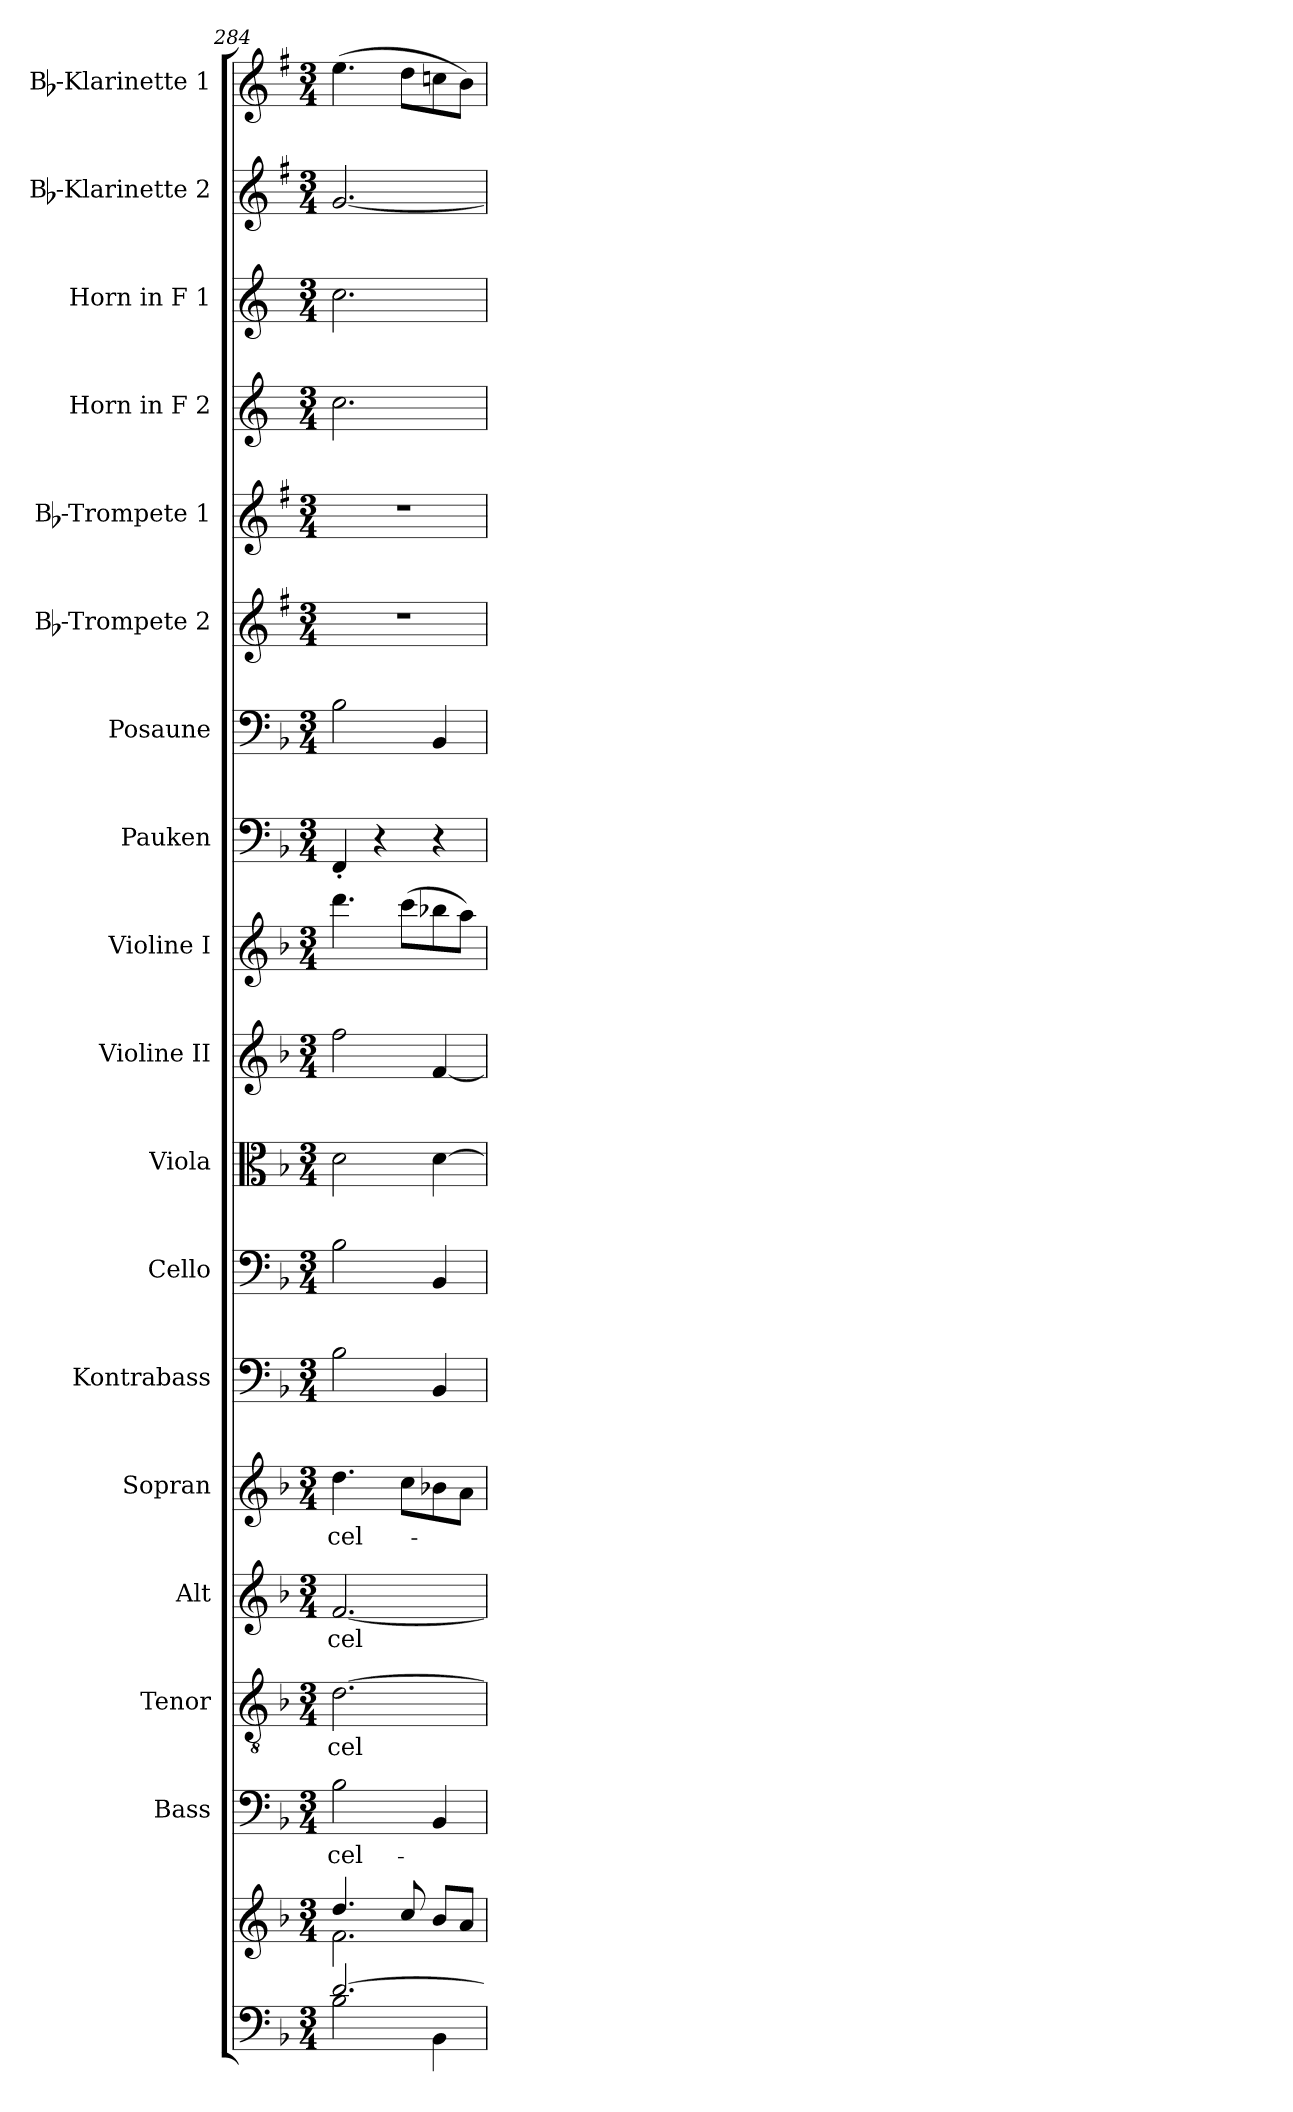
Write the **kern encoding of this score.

**kern	**kern	**kern	**text	**kern	**text	**kern	**text	**kern	**text	**kern	**kern	**kern	**kern	**kern	**kern	**kern	**kern	**kern	**kern	**kern	**kern	**kern
*part18	*part18	*part17	*part17	*part16	*part16	*part15	*part15	*part14	*part14	*part13	*part12	*part11	*part10	*part9	*part8	*part7	*part6	*part5	*part4	*part3	*part2	*part1
*staff19	*staff18	*staff17	*staff17	*staff16	*staff16	*staff15	*staff15	*staff14	*staff14	*staff13	*staff12	*staff11	*staff10	*staff9	*staff8	*staff7	*staff6	*staff5	*staff4	*staff3	*staff2	*staff1
*	*	*I"Bass	*	*I"Tenor	*	*I"Alt	*	*I"Sopran	*	*I"Kontrabass	*I"Cello	*I"Viola	*I"Violine II	*I"Violine I	*I"Pauken	*I"Posaune	*I"Bb-Trompete 2	*I"Bb-Trompete 1	*I"Horn in F 2	*I"Horn in F 1	*I"Bb-Klarinette 2	*I"Bb-Klarinette 1
*	*	*I'B.	*	*I'T.	*	*I'A.	*	*I'S.	*	*I'Kb.	*	*I'Vla.	*I'Vl. II	*I'Vl. I	*I'Pk.	*I'Pos.	*I'Bb Trp. 2	*I'Bb Trp. 1	*	*	*I'Bb Kl. 2	*I'Bb Kl. 1
*clefF4	*clefG2	*clefF4	*	*clefGv2	*	*clefG2	*	*clefG2	*	*clefF4	*clefF4	*clefC3	*clefG2	*clefG2	*clefF4	*clefF4	*clefG2	*clefG2	*clefG2	*clefG2	*clefG2	*clefG2
*	*	*	*	*	*	*	*	*	*	*ITrd7c12	*	*	*	*	*	*	*ITrd1c2	*ITrd1c2	*ITrd4c7	*ITrd4c7	*ITrd1c2	*ITrd1c2
*k[b-]	*k[b-]	*k[b-]	*	*k[b-]	*	*k[b-]	*	*k[b-]	*	*k[b-]	*k[b-]	*k[b-]	*k[b-]	*k[b-]	*k[b-]	*k[b-]	*k[b-]	*k[b-]	*k[b-]	*k[b-]	*k[b-]	*k[b-]
*F:	*F:	*F:	*	*F:	*	*F:	*	*F:	*	*F:	*F:	*F:	*F:	*F:	*F:	*F:	*F:	*F:	*F:	*F:	*F:	*F:
*M3/4	*M3/4	*M3/4	*	*M3/4	*	*M3/4	*	*M3/4	*	*M3/4	*M3/4	*M3/4	*M3/4	*M3/4	*M3/4	*M3/4	*M3/4	*M3/4	*M3/4	*M3/4	*M3/4	*M3/4
=284	=284	=284	=284	=284	=284	=284	=284	=284	=284	=284	=284	=284	=284	=284	=284	=284	=284	=284	=284	=284	=284	=284
*^	*^	*	*	*	*	*	*	*	*	*	*	*	*	*	*	*	*	*	*	*	*	*
!	!	!	!	!	!LO:LY:b	!	!LO:LY:b	!	!LO:LY:b	!	!LO:LY:b	!	!	!	!	!	!	!	!	!	!	!	!	!
[>2.d/	2B-\	4.dd/	2.f\	2B-\	-cel-	[2.d\	-cel-	[2.f/	-cel-	4.dd\	-cel-	2BB-\	2B-\	2d\	2ff\	4.ddd\	4FF'</	2B-\	2.r	2.r	2.f\	2.f\	[2.f/	(>4.dd\
.	.	.	.	.	.	.	.	.	.	.	.	.	.	.	.	.	4r	.	.	.	.	.	.	.
.	.	8cc/	.	.	.	.	.	.	.	8cc\L	.	.	.	.	.	(>8ccc\L	.	.	.	.	.	.	.	8cc\L
.	4BB-\	8b-/L	.	4BB-/	.	.	.	.	.	8b-X\	.	4BBB-/	4BB-/	[4d\	[4f/	8bb-X\	4r	4BB-/	.	.	.	.	.	8b-X\
.	.	8a/J	.	.	.	.	.	.	.	8a\J	.	.	.	.	.	8aa\J)	.	.	.	.	.	.	.	8a\J)
*v	*v	*	*	*	*	*	*	*	*	*	*	*	*	*	*	*	*	*	*	*	*	*	*	*
*	*v	*v	*	*	*	*	*	*	*	*	*	*	*	*	*	*	*	*	*	*	*	*	*
=	=	=	=	=	=	=	=	=	=	=	=	=	=	=	=	=	=	=	=	=	=	=
*-	*-	*-	*-	*-	*-	*-	*-	*-	*-	*-	*-	*-	*-	*-	*-	*-	*-	*-	*-	*-	*-	*-
